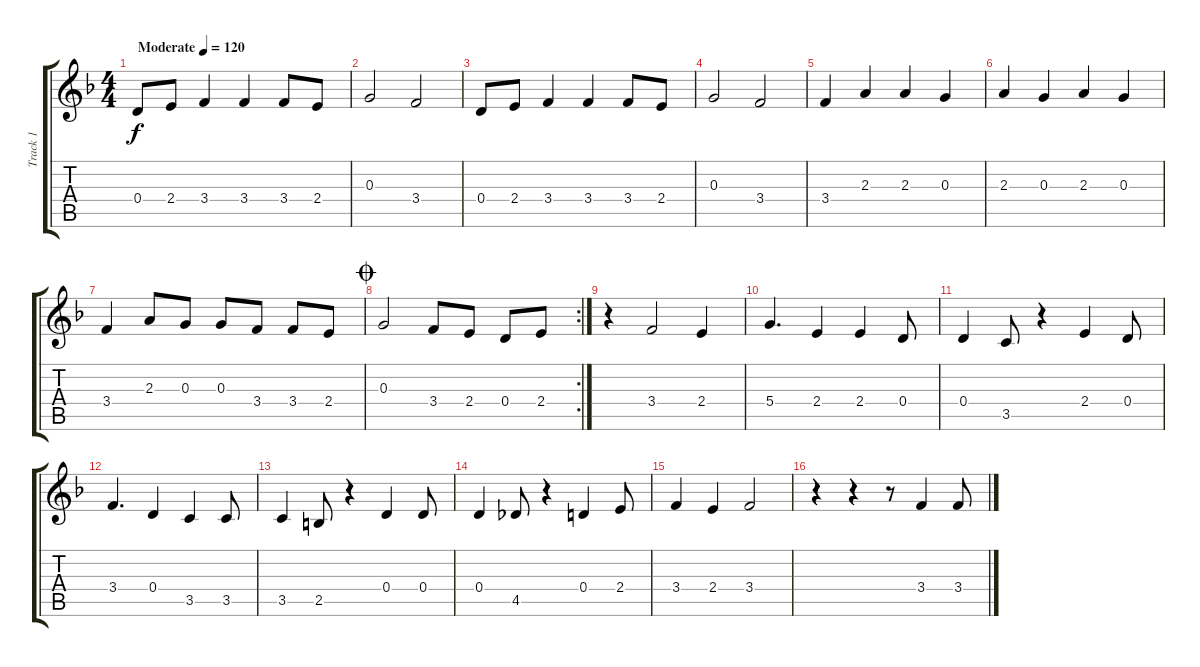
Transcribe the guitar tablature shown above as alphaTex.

\track ("Track 1" "Track 1") {instrument acousticguitarsteel}
\staff {score tabs}
\tuning (E4 B3 G3 D3 A2 E2) {hide}
\ts (4 4)
\tempo (120 "Moderate")
\clef g2
\ks f
0.4.8{dy f instrument acousticguitarsteel} 2.4.8 3.4.4 3.4.4 3.4.8 2.4.8 |
0.3.2 3.4.2 |
0.4.8 2.4.8 3.4.4 3.4.4 3.4.8 2.4.8 |
0.3.2 3.4.2 |
3.4.4 2.3.4 2.3.4 0.3.4 |
2.3.4 0.3.4 2.3.4 0.3.4 |
3.4.4 2.3.8 0.3.8 0.3.8 3.4.8 3.4.8 2.4.8 |
\rc 2
\jump coda
0.3.2 3.4.8 2.4.8 0.4.8 2.4.8 |
r.4 3.4.2 2.4.4 |
5.4.4{d} 2.4.4 2.4.4 0.4.8 |
0.4.4 3.5.8 r.4 2.4.4 0.4.8 |
3.4.4{d} 0.4.4 3.5.4 3.5.8 |
3.5.4 2.5.8 r.4 0.4.4 0.4.8 |
0.4.4 4.5.8 r.4 0.4.4 2.4.8 |
3.4.4 2.4.4 3.4.2 |
r.4 r.4 r.8 3.4.4 3.4.8
